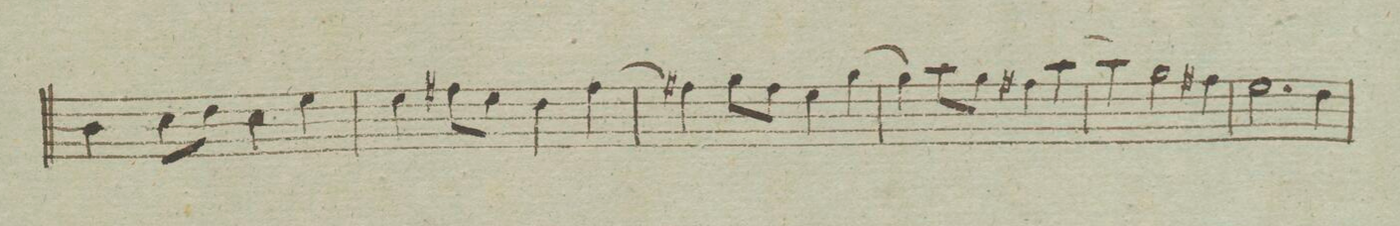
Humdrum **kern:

**kern	**dynam
*I"Violino. 1mo	*
*clefG2	*
*k[]	*
*met(c)	*
*M4/4	*
4b\	.
8cc\L	.
8dd\J	.
4cc\	.
4ee\	.
=62	=62
4ee\	.
8ff#X\L	.
8ee\J	.
4dd\	.
(>4ff#\	.
=63	=63
4ff#X\)	.
8gg\L	.
8ff#\J	.
4ee\	.
[>4gg\	.
=64	=64
4gg\]	.
8aa\L	.
8gg\J	.
4ff#X\	.
[>4aa\	.
=65	=65
4aa\]	.
2gg\	.
4ff#X\	.
=66	=66
2.ee\	.
4dd\	.
=67	=67
*-	*-
